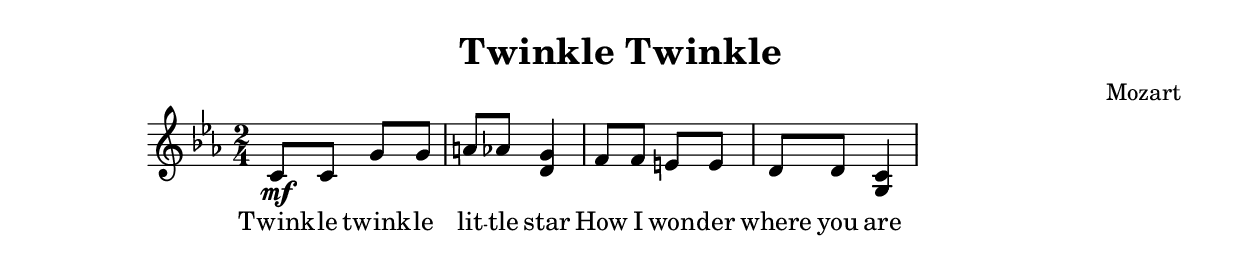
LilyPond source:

\header {
  title = "Twinkle Twinkle"
  composer = "Mozart"
}

\relative c' {
  \time 2/4
  \key c \minor
  c8\mf c g' g
  a aes <g d>4
  f8 f e e 
  d d <c g>4
}

\addlyrics {
  Twink -- le twink -- le lit -- tle star
  How I won -- der where you are
}
